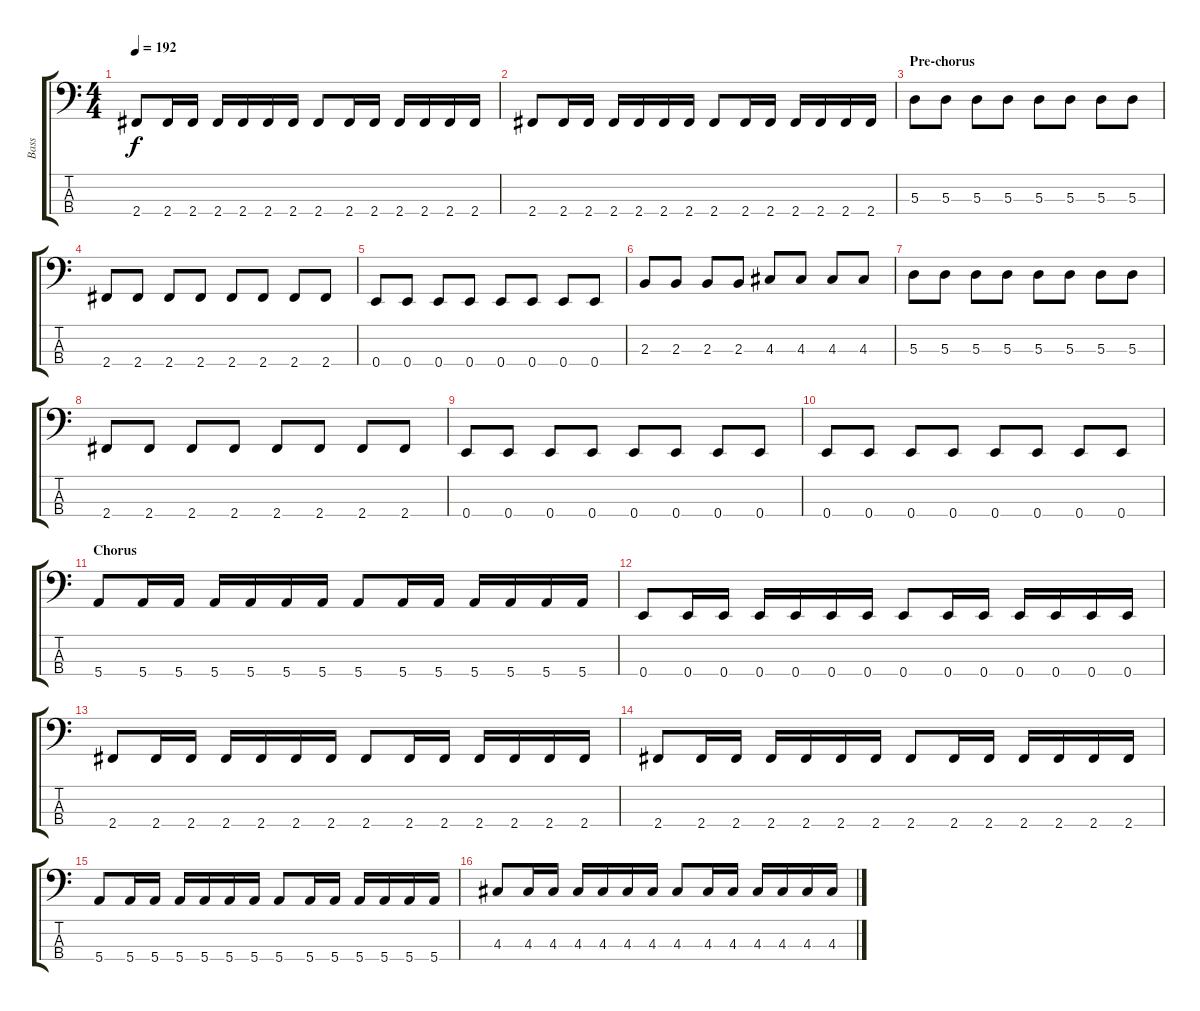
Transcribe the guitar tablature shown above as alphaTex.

\track ("Bass" "Bass") {instrument electricbasspick}
\staff {score tabs}
\tuning (G2 D2 A1 E1) {hide}
\ts (4 4)
\tempo 192
\clef f4
\ks c
2.4.8{dy f} 2.4.16 2.4.16 2.4.16 2.4.16 2.4.16 2.4.16 2.4.8 2.4.16 2.4.16 2.4.16 2.4.16 2.4.16 2.4.16 |
2.4.8 2.4.16 2.4.16 2.4.16 2.4.16 2.4.16 2.4.16 2.4.8 2.4.16 2.4.16 2.4.16 2.4.16 2.4.16 2.4.16 |
\section ("" "Pre-chorus")
5.3.8 5.3.8 5.3.8 5.3.8 5.3.8 5.3.8 5.3.8 5.3.8 |
2.4.8 2.4.8 2.4.8 2.4.8 2.4.8 2.4.8 2.4.8 2.4.8 |
0.4.8 0.4.8 0.4.8 0.4.8 0.4.8 0.4.8 0.4.8 0.4.8 |
2.3.8 2.3.8 2.3.8 2.3.8 4.3.8 4.3.8 4.3.8 4.3.8 |
5.3.8 5.3.8 5.3.8 5.3.8 5.3.8 5.3.8 5.3.8 5.3.8 |
2.4.8 2.4.8 2.4.8 2.4.8 2.4.8 2.4.8 2.4.8 2.4.8 |
0.4.8 0.4.8 0.4.8 0.4.8 0.4.8 0.4.8 0.4.8 0.4.8 |
0.4.8 0.4.8 0.4.8 0.4.8 0.4.8 0.4.8 0.4.8 0.4.8 |
\section ("" "Chorus")
5.4.8 5.4.16 5.4.16 5.4.16 5.4.16 5.4.16 5.4.16 5.4.8 5.4.16 5.4.16 5.4.16 5.4.16 5.4.16 5.4.16 |
0.4.8 0.4.16 0.4.16 0.4.16 0.4.16 0.4.16 0.4.16 0.4.8 0.4.16 0.4.16 0.4.16 0.4.16 0.4.16 0.4.16 |
2.4.8 2.4.16 2.4.16 2.4.16 2.4.16 2.4.16 2.4.16 2.4.8 2.4.16 2.4.16 2.4.16 2.4.16 2.4.16 2.4.16 |
2.4.8 2.4.16 2.4.16 2.4.16 2.4.16 2.4.16 2.4.16 2.4.8 2.4.16 2.4.16 2.4.16 2.4.16 2.4.16 2.4.16 |
5.4.8 5.4.16 5.4.16 5.4.16 5.4.16 5.4.16 5.4.16 5.4.8 5.4.16 5.4.16 5.4.16 5.4.16 5.4.16 5.4.16 |
4.3.8 4.3.16 4.3.16 4.3.16 4.3.16 4.3.16 4.3.16 4.3.8 4.3.16 4.3.16 4.3.16 4.3.16 4.3.16 4.3.16
